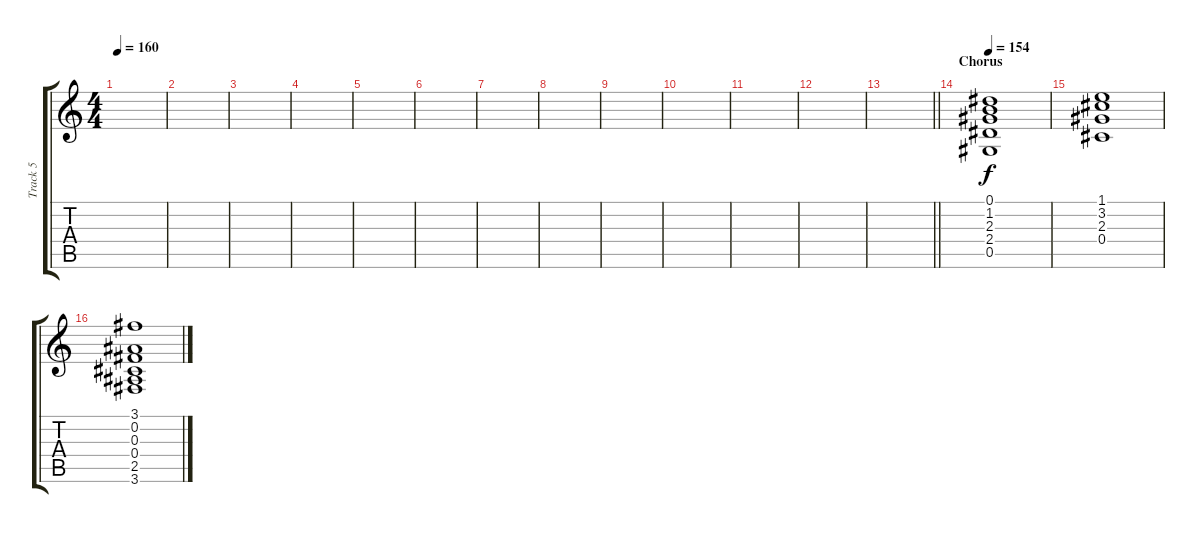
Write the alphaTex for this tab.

\track ("Track 5" "Track 5") {instrument electricguitarclean}
\staff {score tabs}
\tuning (Eb4 Bb3 Gb3 Db3 Ab2 Eb2) {hide}
\ts (4 4)
\tempo 160
\clef g2
\ks c
|
|
|
|
|
|
|
|
|
|
|
|
\barLineRight lightlight
|
\section ("" "Chorus")
\tempo 154
(0.1 1.2 2.3 2.4 0.5).1 |
(1.1 3.2 2.3 0.4).1 |
(3.1 0.2 0.3 0.4 2.5 3.6).1
